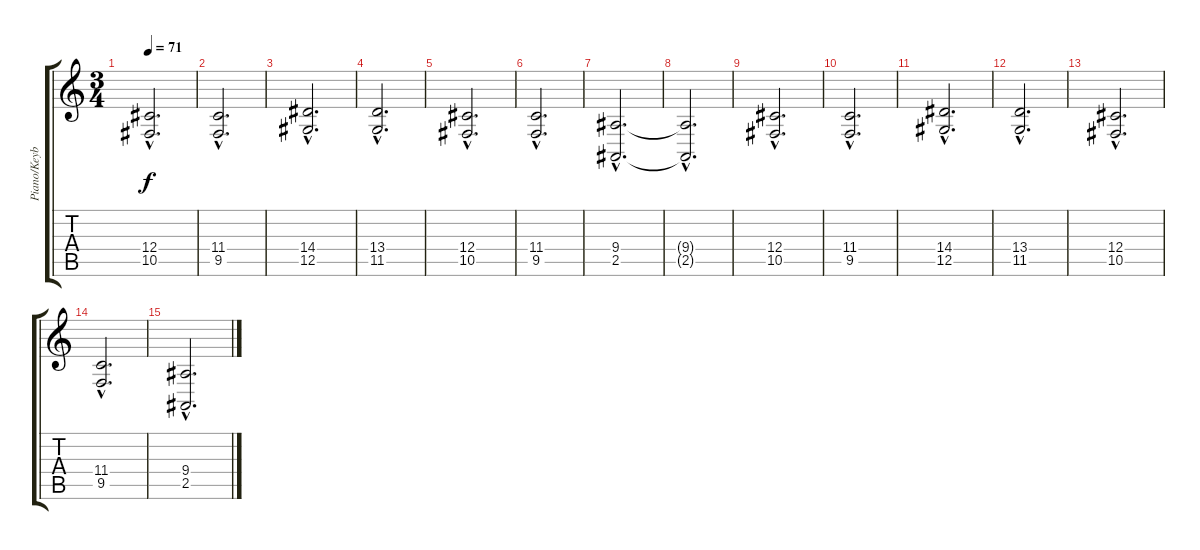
\track ("Piano/Keybord" "Piano/Keyb") {instrument acousticgrandpiano}
\staff {score tabs}
\tuning (Eb4 Bb3 Gb3 Db3 Ab2 Eb2) {hide}
\ts (3 4)
\tempo 71
\clef g2
\ks c
(12.4{hac} 10.5{hac}).2{d dy f} |
(11.4{hac} 9.5{hac}).2{d} |
(14.4{hac} 12.5{hac}).2{d} |
(13.4{hac} 11.5{hac}).2{d} |
(12.4{hac} 10.5{hac}).2{d} |
(11.4{hac} 9.5{hac}).2{d} |
(9.4{hac} 2.5{hac}).2{d} |
(9.4{hac t} 2.5{hac t}).2{d} |
(12.4{hac} 10.5{hac}).2{d} |
(11.4{hac} 9.5{hac}).2{d} |
(14.4{hac} 12.5{hac}).2{d} |
(13.4{hac} 11.5{hac}).2{d} |
(12.4{hac} 10.5{hac}).2{d} |
(11.4{hac} 9.5{hac}).2{d} |
(9.4{hac} 2.5{hac}).2{d}
